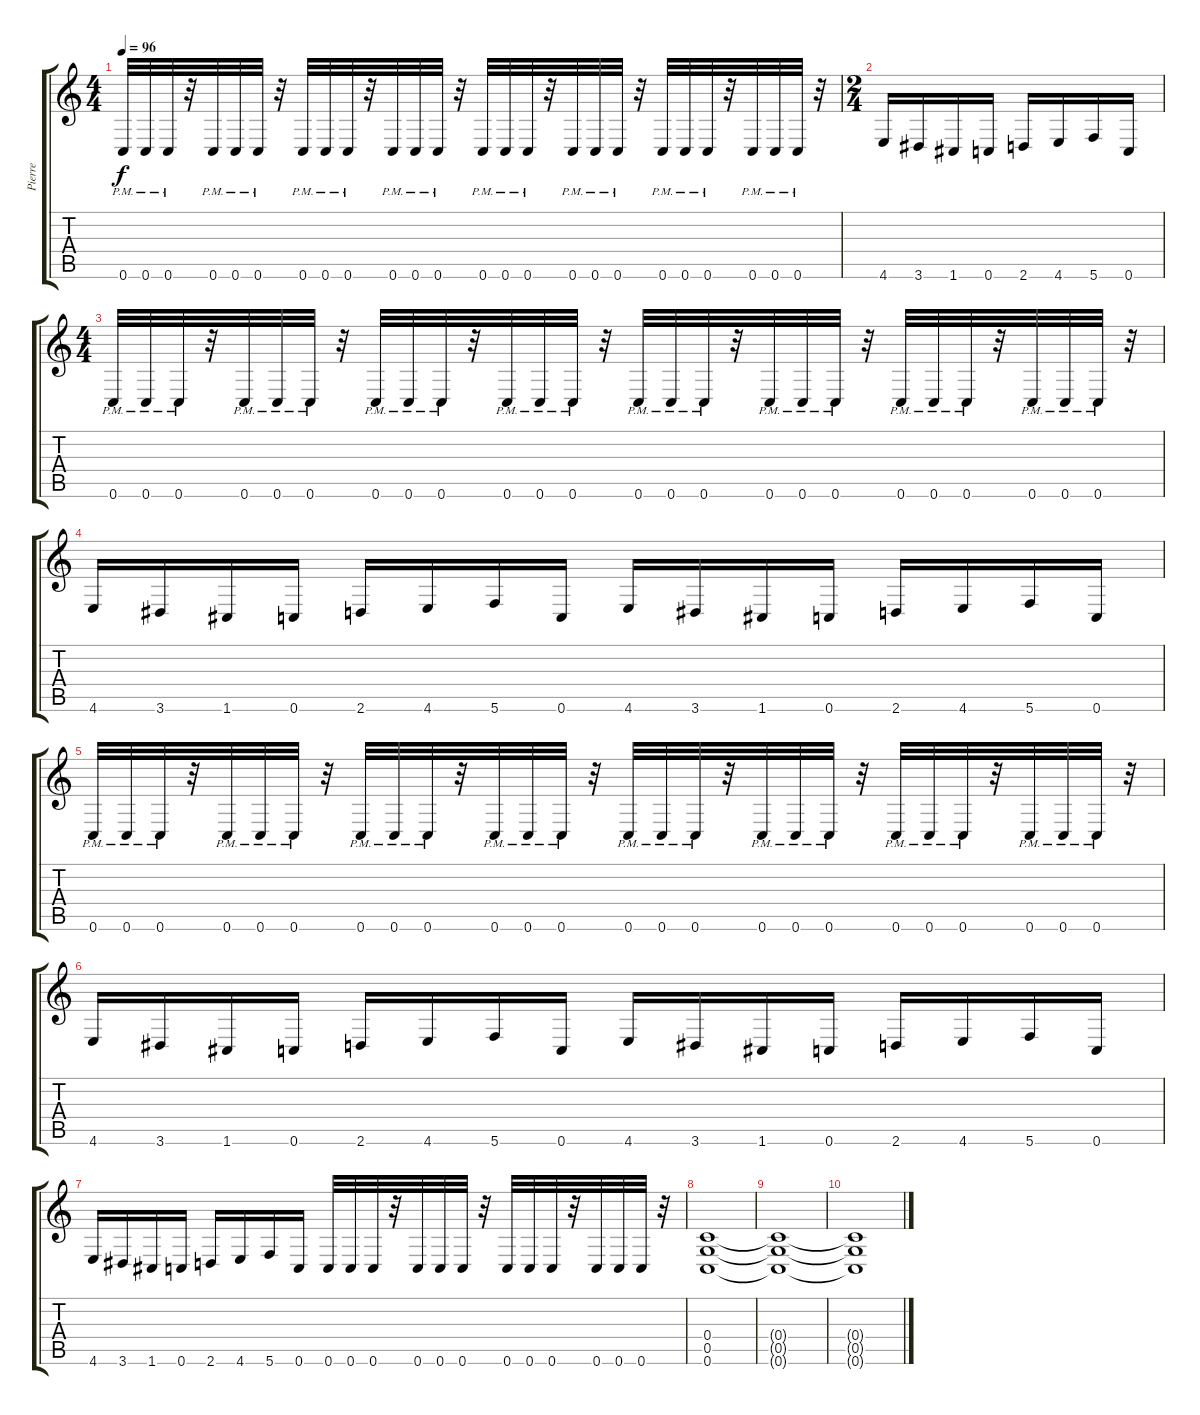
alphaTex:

\track ("Pierre" "Pierre") {instrument distortionguitar}
\staff {score tabs}
\tuning (D4 A3 F3 C3 G2 C2) {hide}
\ts (4 4)
\tempo 96
\clef g2
\ks c
0.6{pm}.32{dy f} 0.6{pm}.32 0.6{pm}.32 r.32 0.6{pm}.32 0.6{pm}.32 0.6{pm}.32 r.32 0.6{pm}.32 0.6{pm}.32 0.6{pm}.32 r.32 0.6{pm}.32 0.6{pm}.32 0.6{pm}.32 r.32 0.6{pm}.32 0.6{pm}.32 0.6{pm}.32 r.32 0.6{pm}.32 0.6{pm}.32 0.6{pm}.32 r.32 0.6{pm}.32 0.6{pm}.32 0.6{pm}.32 r.32 0.6{pm}.32 0.6{pm}.32 0.6{pm}.32 r.32 |
\ts (2 4)
4.6.16 3.6.16 1.6.16 0.6.16 2.6.16 4.6.16 5.6.16 0.6.16 |
\ts (4 4)
0.6{pm}.32 0.6{pm}.32 0.6{pm}.32 r.32 0.6{pm}.32 0.6{pm}.32 0.6{pm}.32 r.32 0.6{pm}.32 0.6{pm}.32 0.6{pm}.32 r.32 0.6{pm}.32 0.6{pm}.32 0.6{pm}.32 r.32 0.6{pm}.32 0.6{pm}.32 0.6{pm}.32 r.32 0.6{pm}.32 0.6{pm}.32 0.6{pm}.32 r.32 0.6{pm}.32 0.6{pm}.32 0.6{pm}.32 r.32 0.6{pm}.32 0.6{pm}.32 0.6{pm}.32 r.32 |
4.6.16 3.6.16 1.6.16 0.6.16 2.6.16 4.6.16 5.6.16 0.6.16 4.6.16 3.6.16 1.6.16 0.6.16 2.6.16 4.6.16 5.6.16 0.6.16 |
0.6{pm}.32 0.6{pm}.32 0.6{pm}.32 r.32 0.6{pm}.32 0.6{pm}.32 0.6{pm}.32 r.32 0.6{pm}.32 0.6{pm}.32 0.6{pm}.32 r.32 0.6{pm}.32 0.6{pm}.32 0.6{pm}.32 r.32 0.6{pm}.32 0.6{pm}.32 0.6{pm}.32 r.32 0.6{pm}.32 0.6{pm}.32 0.6{pm}.32 r.32 0.6{pm}.32 0.6{pm}.32 0.6{pm}.32 r.32 0.6{pm}.32 0.6{pm}.32 0.6{pm}.32 r.32 |
4.6.16 3.6.16 1.6.16 0.6.16 2.6.16 4.6.16 5.6.16 0.6.16 4.6.16 3.6.16 1.6.16 0.6.16 2.6.16 4.6.16 5.6.16 0.6.16 |
4.6.16 3.6.16 1.6.16 0.6.16 2.6.16 4.6.16 5.6.16 0.6.16 0.6.32 0.6.32 0.6.32 r.32 0.6.32 0.6.32 0.6.32 r.32 0.6.32 0.6.32 0.6.32 r.32 0.6.32 0.6.32 0.6.32 r.32 |
(0.4 0.5 0.6).1 |
(0.4{t} 0.5{t} 0.6{t}).1{volume 0} |
(0.4{t} 0.5{t} 0.6{t}).1
